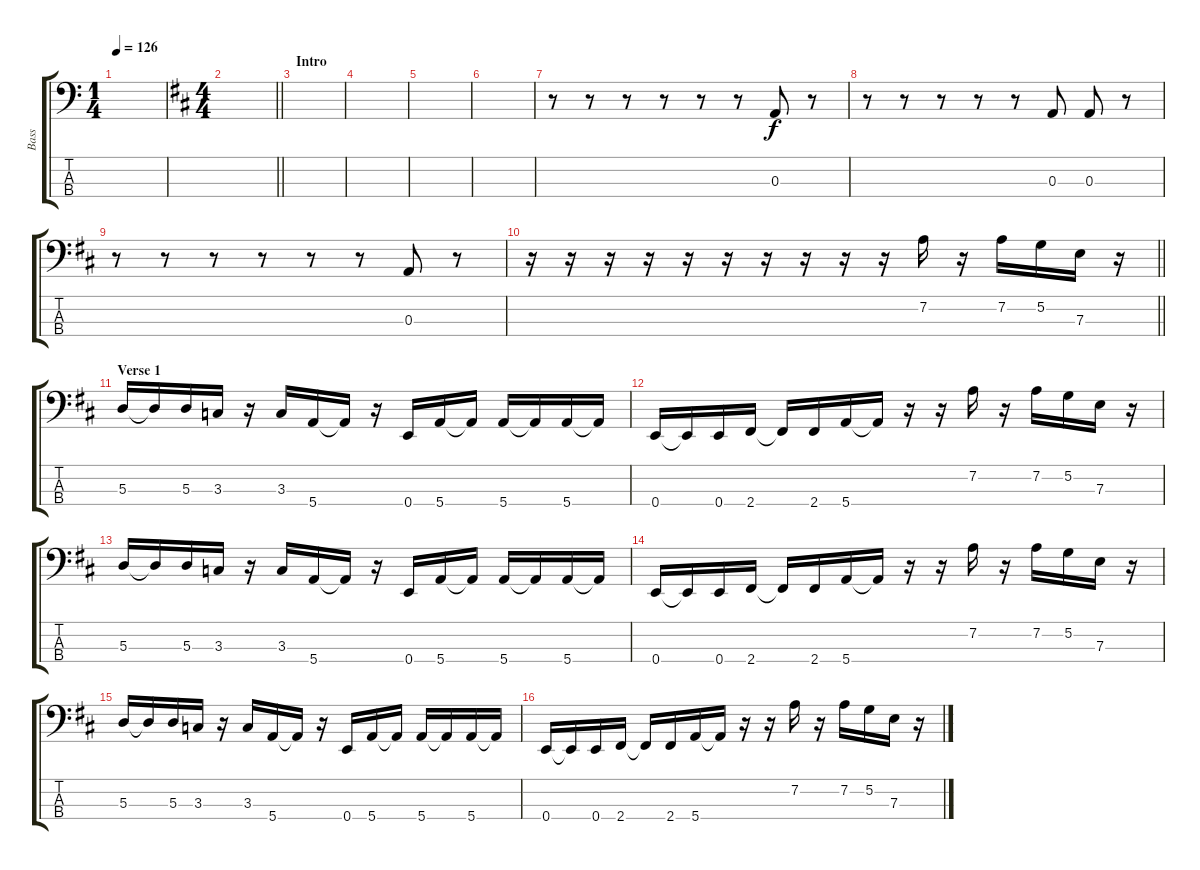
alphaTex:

\track ("Bass" "Bass") {instrument electricbassfinger}
\staff {score tabs}
\tuning (G2 D2 A1 E1) {hide}
\ts (1 4)
\tempo 126
\clef f4
\ks c
|
\ts (4 4)
\barLineRight lightlight
\ks d
|
\section ("" "Intro")
|
|
|
|
r.8 r.8 r.8 r.8 r.8 r.8 0.3.8 r.8 |
r.8 r.8 r.8 r.8 r.8 0.3.8 0.3.8 r.8 |
r.8 r.8 r.8 r.8 r.8 r.8 0.3.8 r.8 |
\barLineRight lightlight
r.16 r.16 r.16 r.16 r.16 r.16 r.16 r.16 r.16 r.16 7.2.16{dy f} r.16 7.2.16 5.2.16 7.3.16 r.16 |
\section ("" "Verse 1")
5.3.16 5.3{t}.16 5.3.16 3.3.16 r.16 3.3.16 5.4.16 5.4{t}.16 r.16 0.4.16 5.4.16 5.4{t}.16 5.4.16 5.4{t}.16 5.4.16 5.4{t}.16 |
0.4.16 0.4{t}.16 0.4.16 2.4.16 2.4{t}.16 2.4.16 5.4.16 5.4{t}.16 r.16 r.16 7.2.16 r.16 7.2.16 5.2.16 7.3.16 r.16 |
5.3.16 5.3{t}.16 5.3.16 3.3.16 r.16 3.3.16 5.4.16 5.4{t}.16 r.16 0.4.16 5.4.16 5.4{t}.16 5.4.16 5.4{t}.16 5.4.16 5.4{t}.16 |
0.4.16 0.4{t}.16 0.4.16 2.4.16 2.4{t}.16 2.4.16 5.4.16 5.4{t}.16 r.16 r.16 7.2.16 r.16 7.2.16 5.2.16 7.3.16 r.16 |
5.3.16 5.3{t}.16 5.3.16 3.3.16 r.16 3.3.16 5.4.16 5.4{t}.16 r.16 0.4.16 5.4.16 5.4{t}.16 5.4.16 5.4{t}.16 5.4.16 5.4{t}.16 |
0.4.16 0.4{t}.16 0.4.16 2.4.16 2.4{t}.16 2.4.16 5.4.16 5.4{t}.16 r.16 r.16 7.2.16 r.16 7.2.16 5.2.16 7.3.16 r.16
